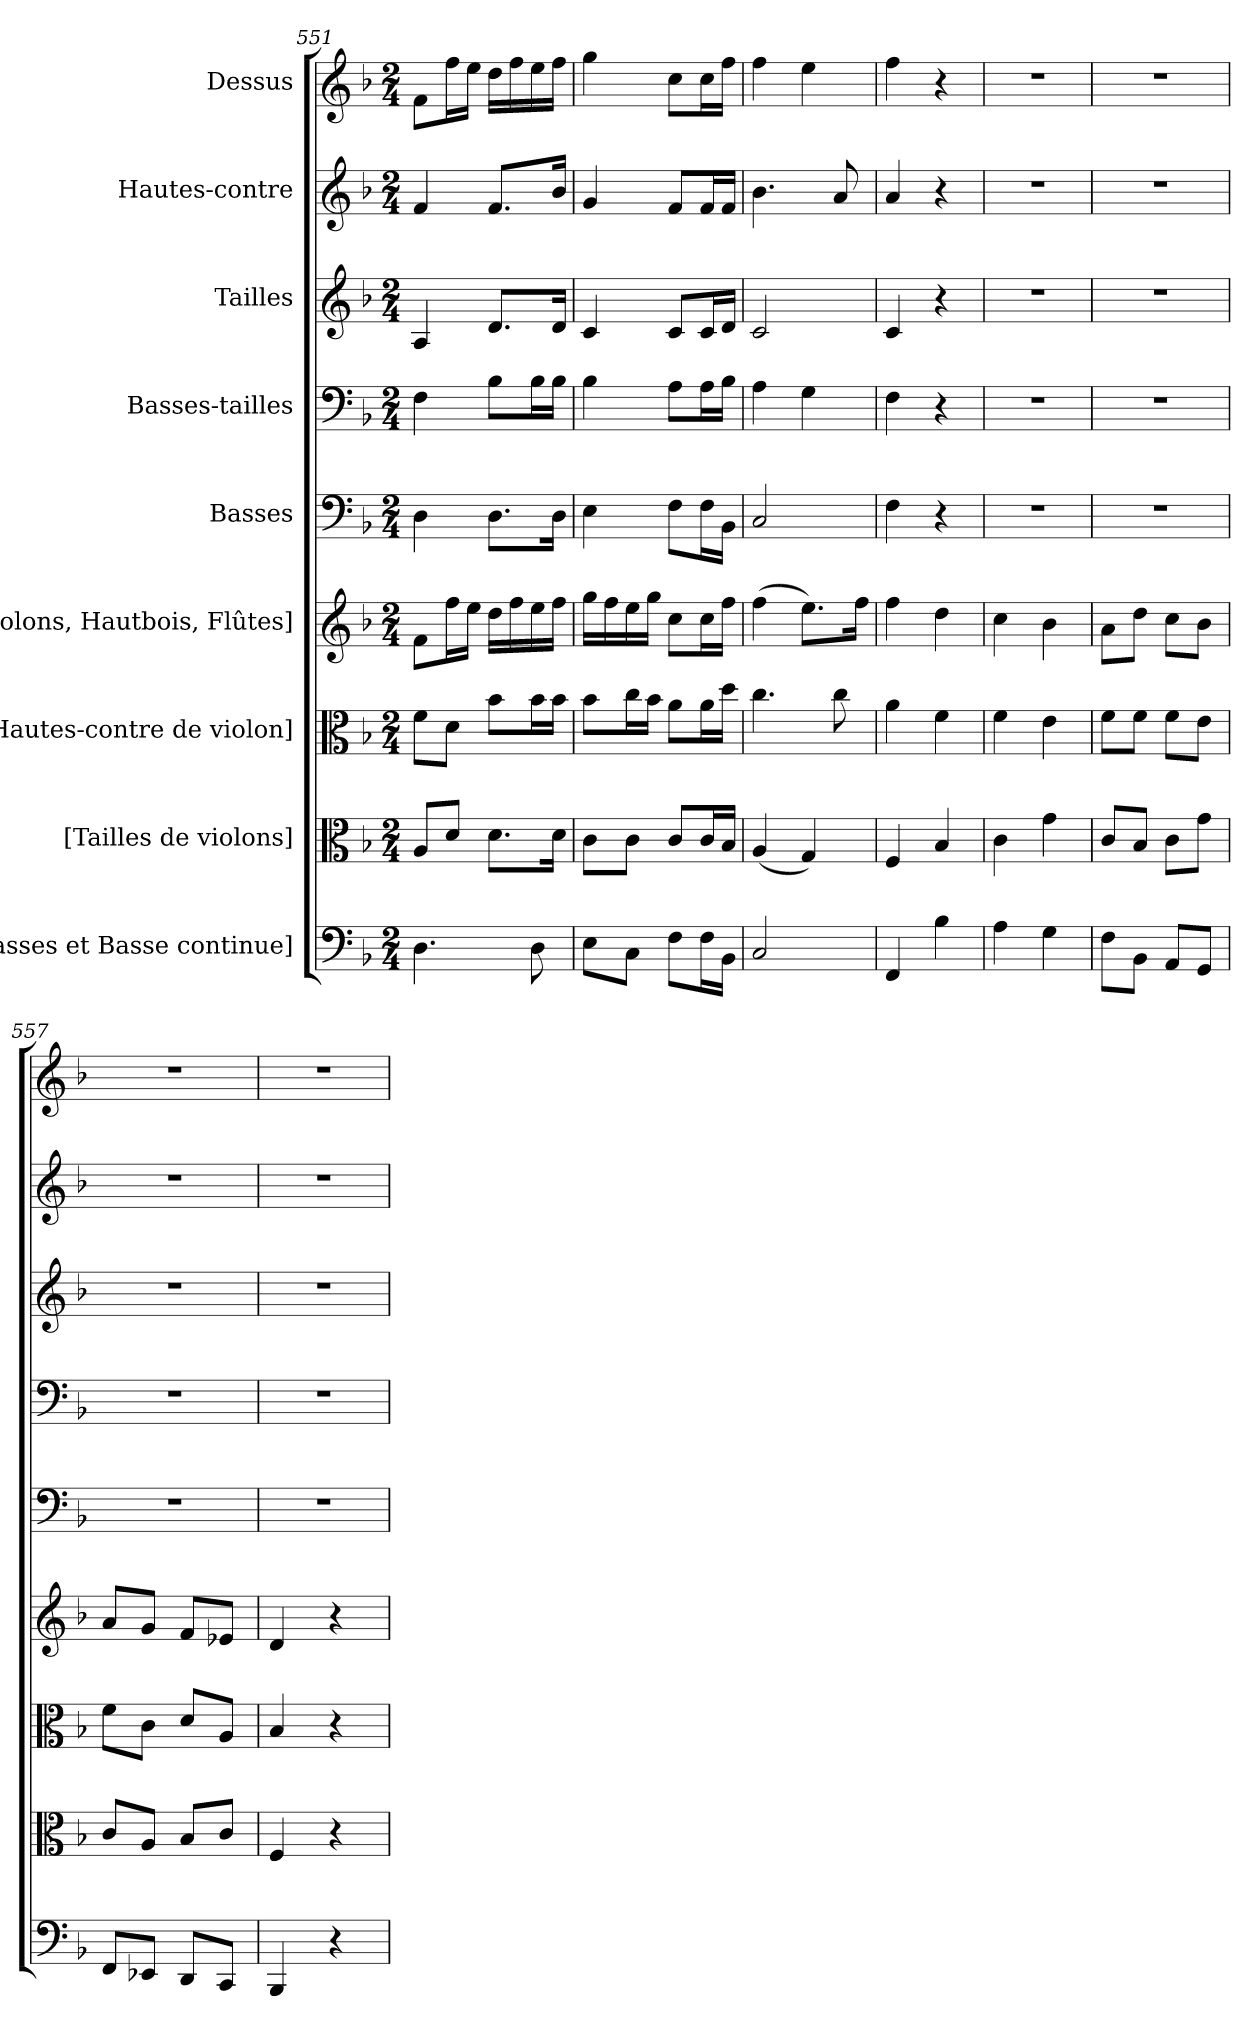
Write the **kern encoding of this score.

**kern	**kern	**kern	**kern	**kern	**kern	**kern	**kern	**kern
*part9	*part8	*part7	*part6	*part5	*part4	*part3	*part2	*part1
*staff9	*staff8	*staff7	*staff6	*staff5	*staff4	*staff3	*staff2	*staff1
*I"[Basses et Basse continue]	*I"[Tailles de violons]	*I"[Hautes-contre de violon]	*I"[Violons, Hautbois, Flûtes]	*I"Basses	*I"Basses-tailles	*I"Tailles	*I"Hautes-contre	*I"Dessus
*clefF4	*clefC3	*clefC3	*clefG2	*clefF4	*clefF4	*clefG2	*clefG2	*clefG2
*k[b-]	*k[b-]	*k[b-]	*k[b-]	*k[b-]	*k[b-]	*k[b-]	*k[b-]	*k[b-]
*F:	*F:	*F:	*F:	*F:	*F:	*F:	*F:	*F:
*M2/4	*M2/4	*M2/4	*M2/4	*M2/4	*M2/4	*M2/4	*M2/4	*M2/4
=551	=551	=551	=551	=551	=551	=551	=551	=551
4.D\	8A/L	8f\L	8f\L	4D\	4F\	4A/	4f/	8f\L
.	8d/J	8d\J	16ff\L	.	.	.	.	16ff\L
.	.	.	16ee\JJ	.	.	.	.	16ee\JJ
.	8.d\L	8b-\L	16dd\LL	8.D\L	8B-\L	8.d/L	8.f/L	16dd\LL
.	.	.	16ff\	.	.	.	.	16ff\
8D\	.	16b-\L	16ee\	.	16B-\L	.	.	16ee\
.	16d\Jk	16b-\JJ	16ff\JJ	16D\Jk	16B-\JJ	16d/Jk	16b-/Jk	16ff\JJ
=552	=552	=552	=552	=552	=552	=552	=552	=552
8E\L	8c\L	8b-\L	16gg\LL	4E\	4B-\	4c/	4g/	4gg\
.	.	.	16ff\	.	.	.	.	.
8C\J	8c\J	16cc\L	16ee\	.	.	.	.	.
.	.	16b-\JJ	16gg\JJ	.	.	.	.	.
8F\L	8c/L	8a\L	8cc\L	8F\L	8A\L	8c/L	8f/L	8cc\L
16F\L	16c/L	16a\L	16cc\L	16F\L	16A\L	16c/L	16f/L	16cc\L
16BB-\JJ	16B-/JJ	16dd\JJ	16ff\JJ	16BB-\JJ	16B-\JJ	16d/JJ	16f/JJ	16ff\JJ
=553	=553	=553	=553	=553	=553	=553	=553	=553
2C/	(<4A/	4.cc\	(>4ff\	2C/	4A\	2c/	4.b-\	4ff\
.	4G</)	.	8.ee>\L)	.	4G\	.	.	4ee\
.	.	8cc\	.	.	.	.	8a/	.
.	.	.	16ff\Jk	.	.	.	.	.
=554	=554	=554	=554	=554	=554	=554	=554	=554
4FF/	4F/	4a\	4ff\	4F\	4F\	4c/	4a/	4ff\
4B-\	4B-/	4f\	4dd\	4r	4r	4r	4r	4r
!!LO:PB:g=z
=555	=555	=555	=555	=555	=555	=555	=555	=555
4A\	4c\	4f\	4cc\	2r	2r	2r	2r	2r
4G\	4g\	4e\	4b-\	.	.	.	.	.
=556	=556	=556	=556	=556	=556	=556	=556	=556
8F\L	8c/L	8f\L	8a\L	2r	2r	2r	2r	2r
8BB-\J	8B-/J	8f\J	8dd\J	.	.	.	.	.
8AA/L	8c\L	8f\L	8cc\L	.	.	.	.	.
8GG/J	8g\J	8e\J	8b-\J	.	.	.	.	.
=557	=557	=557	=557	=557	=557	=557	=557	=557
8FF/L	8c/L	8f\L	8a/L	2r	2r	2r	2r	2r
8EE-X/J	8A/J	8c\J	8g/J	.	.	.	.	.
8DD/L	8B-/L	8d/L	8f/L	.	.	.	.	.
8CC/J	8c/J	8A/J	8e-X/J	.	.	.	.	.
=558	=558	=558	=558	=558	=558	=558	=558	=558
4BBB-/	4F/	4B-/	4d/	2r	2r	2r	2r	2r
4r	4r	4r	4r	.	.	.	.	.
=	=	=	=	=	=	=	=	=
*-	*-	*-	*-	*-	*-	*-	*-	*-
